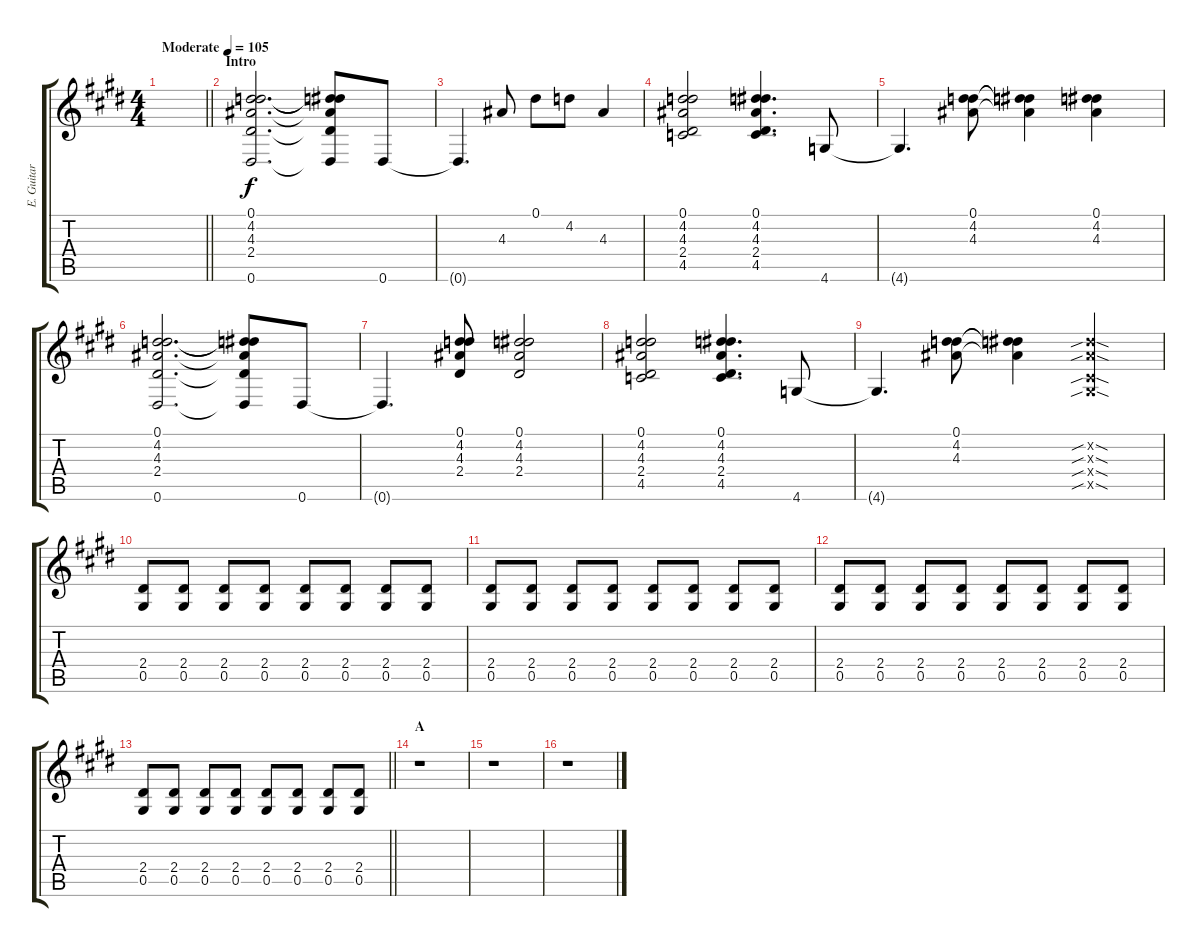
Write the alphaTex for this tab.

\track ("E. Guitar II (Hiroto)" "E. Guitar ") {instrument overdrivenguitar}
\staff {score tabs}
\tuning (Eb4 Bb3 Gb3 Db3 Ab2 Eb2) {hide}
\ts (4 4)
\tempo (105 "Moderate")
\clef g2
\barLineRight lightlight
\ks e
|
\section ("" "Intro")
(0.1 4.2 4.3 2.4 0.6).2{d} (0.1{t} 4.2{t} 4.3{t} 2.4{t} 0.6{t}).8 0.6.8 |
0.6{t}.4{d} 4.3.8 0.1.8 4.2.8 4.3.4 |
(0.1 4.2 4.3 2.4 4.5).2 (0.1 4.2 4.3 2.4 4.5).4{d} 4.6.8 |
4.6{t}.4{d} (0.1 4.2 4.3).8 (0.1{t} 4.2{t} 4.3{t}).4 (0.1 4.2 4.3).4 |
(0.1 4.2 4.3 2.4 0.6).2{d} (0.1{t} 4.2{t} 4.3{t} 2.4{t} 0.6{t}).8 0.6.8 |
0.6{t}.4{d} (0.1 4.2 4.3 2.4).8 (0.1 4.2 4.3 2.4).2 |
(0.1 4.2 4.3 2.4 4.5).2 (0.1 4.2 4.3 2.4 4.5).4{d} 4.6.8 |
4.6{t}.4{d} (0.1 4.2 4.3).8 (0.1{t} 4.2{t} 4.3{t}).4 (4.2{sib sod x} 4.3{sib sod x} 0.4{sib sod x} 0.5{sib sod x}).4 |
(2.4 0.5).8 (2.4 0.5).8 (2.4 0.5).8 (2.4 0.5).8 (2.4 0.5).8 (2.4 0.5).8 (2.4 0.5).8 (2.4 0.5).8 |
(2.4 0.5).8 (2.4 0.5).8 (2.4 0.5).8 (2.4 0.5).8 (2.4 0.5).8 (2.4 0.5).8 (2.4 0.5).8 (2.4 0.5).8 |
(2.4 0.5).8 (2.4 0.5).8 (2.4 0.5).8 (2.4 0.5).8 (2.4 0.5).8 (2.4 0.5).8 (2.4 0.5).8 (2.4 0.5).8 |
\barLineRight lightlight
(2.4 0.5).8 (2.4 0.5).8 (2.4 0.5).8 (2.4 0.5).8 (2.4 0.5).8 (2.4 0.5).8 (2.4 0.5).8 (2.4 0.5).8 |
\section ("" "A")
r.1 |
r.1 |
r.1
